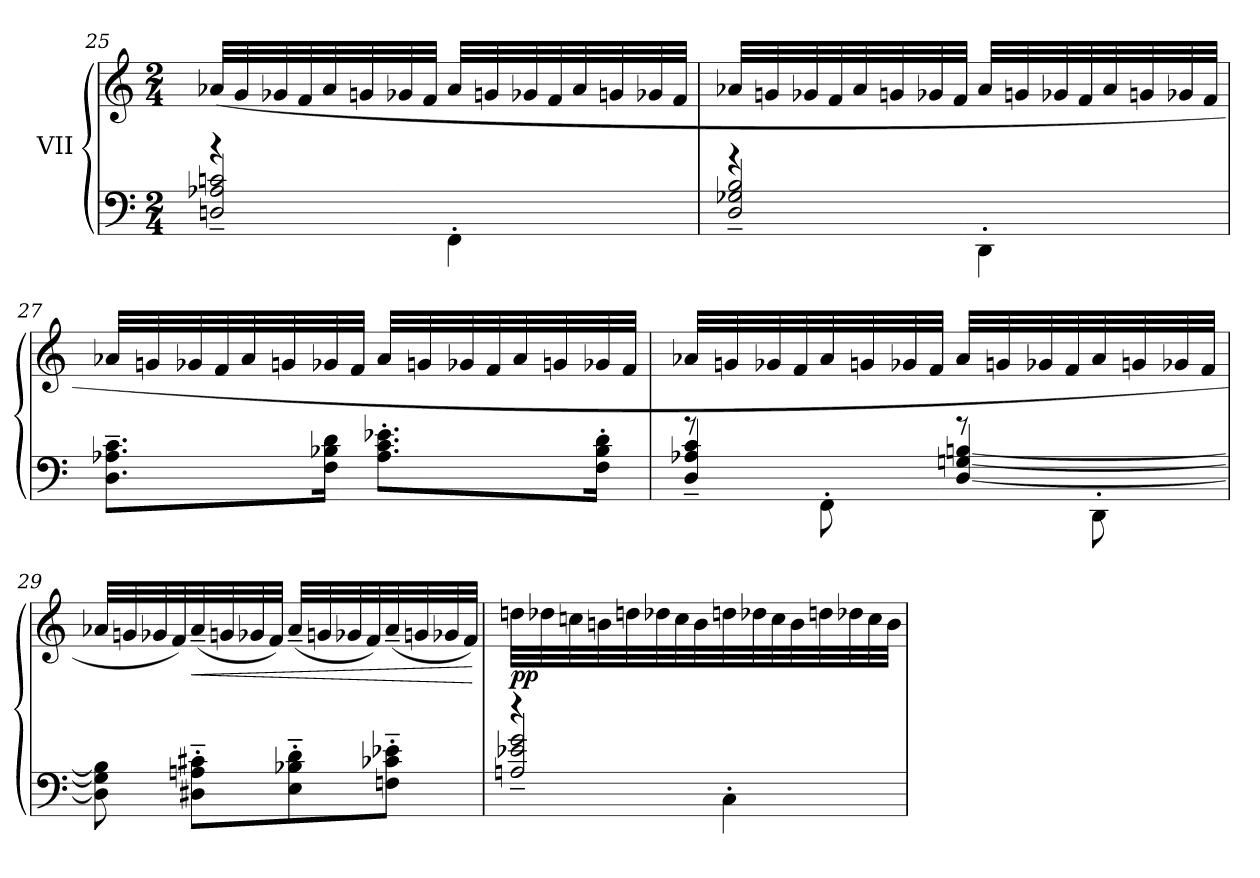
**kern	**kern	**dynam
*part1	*part1	*part1
*staff2	*staff1	*staff1/2
*I"VII	*	*
!!LO:PB:g=z
*clefF4	*clefG2	*
*k[]	*k[]	*
*M2/4	*M2/4	*
=25	=25	=25
*^	*	*
!	!	!	!LO:DY:b
!	!	!	!LO:DY:n=1:b
4r	2Dn/~ 2A-X/~ 2cn/~	(<32a-X/LLL	pp other-dynamics
.	.	32g/	.
.	.	32g-X/	.
.	.	32f/	.
.	.	32a-/	.
.	.	32gn/	.
.	.	32g-X/	.
.	.	32f/JJJ	.
4FF'<\	.	32a-/LLL	.
.	.	32gn/	.
.	.	32g-X/	.
.	.	32f/	.
.	.	32a-/	.
.	.	32gn/	.
.	.	32g-X/	.
.	.	32f/JJJ	.
=26	=26	=26	=26
4r	2D/~ 2G-X/~ 2B/~	32a-X/LLL	.
.	.	32gn/	.
.	.	32g-X/	.
.	.	32f/	.
.	.	32a-/	.
.	.	32gn/	.
.	.	32g-X/	.
.	.	32f/JJJ	.
4DD'<\	.	32a-/LLL	.
.	.	32gn/	.
.	.	32g-X/	.
.	.	32f/	.
.	.	32a-/	.
.	.	32gn/	.
.	.	32g-X/	.
.	.	32f/JJJ	.
*v	*v	*	*
!!LO:LB:g=z
=27	=27	=27
8.D\~ 8.A-X\~ 8.c\~L	32a-X/LLL	.
.	32gn/	.
.	32g-X/	.
.	32f/	.
.	32a-/	.
.	32gn/	.
16F\<<< 16B-X\<<< 16d\<<<Jk	32g-X/	.
.	32f/JJJ	.
8.A-\<<<' 8.c\<<<' 8.e-X\<<<'L	32a-/LLL	.
.	32gn/	.
.	32g-X/	.
.	32f/	.
.	32a-/	.
.	32gn/	.
16F\' 16B-\' 16d\'Jk	32g-X/	.
.	32f/JJJ	.
=28	=28	=28
*^	*	*
8r	4D/~ 4A-X/~ 4c/~	32a-X/LLL	.
.	.	32gn/	.
.	.	32g-X/	.
.	.	32f/	.
8FF'\	.	32a-/	.
.	.	32gn/	.
.	.	32g-X/	.
.	.	32f/JJJ	.
8r	[4D/ [4Gn/ [4Bn/	32a-/LLL	.
.	.	32gn/	.
.	.	32g-X/	.
.	.	32f/	.
8DD'\	.	32a-/	.
.	.	32gn/	.
.	.	32g-X/	.
.	.	32f/JJJ	.
*v	*v	*	*
!!LO:LB:g=z
=29	=29	=29
8D\] 8Gn\] 8Bn\]	32a-X/LLL	.
.	32gn/	.
.	32g-X/	.
.	32f/)	.
!	!	!LO:HP:b
8D#X\'~ 8An\'~ 8c#X\'~L	(<32a-~/	<
.	32gn/	.
.	32g-X/	.
.	32f/JJJ)	.
8E\'~ 8B-X\'~ 8d\'~	(<32a-~/LLL	.
.	32gn/	.
.	32g-X/	.
.	32f/)	.
8Fn\'~ 8c-X\'~ 8e-X\'~J	(<32a-~/	.
.	32gn/	.
.	32g-X/	.
.	32f/JJJ)	.
.	.	[
=30	=30	=30
*^	*	*
!	!	!	!LO:DY:b
4r	2An/~ 2e-X/~ 2g/~	32ddn\LLL	pp
.	.	32dd-X\	.
.	.	32ccn\	.
.	.	32bn\	.
.	.	32ddn\	.
.	.	32dd-X\	.
.	.	32cc\	.
.	.	32b\	.
4C'<\	.	32ddn\	.
.	.	32dd-X\	.
.	.	32cc\	.
.	.	32b\	.
.	.	32ddn\	.
.	.	32dd-X\	.
.	.	32cc\	.
.	.	32b\JJJ	.
*v	*v	*	*
=	=	=
*-	*-	*-
